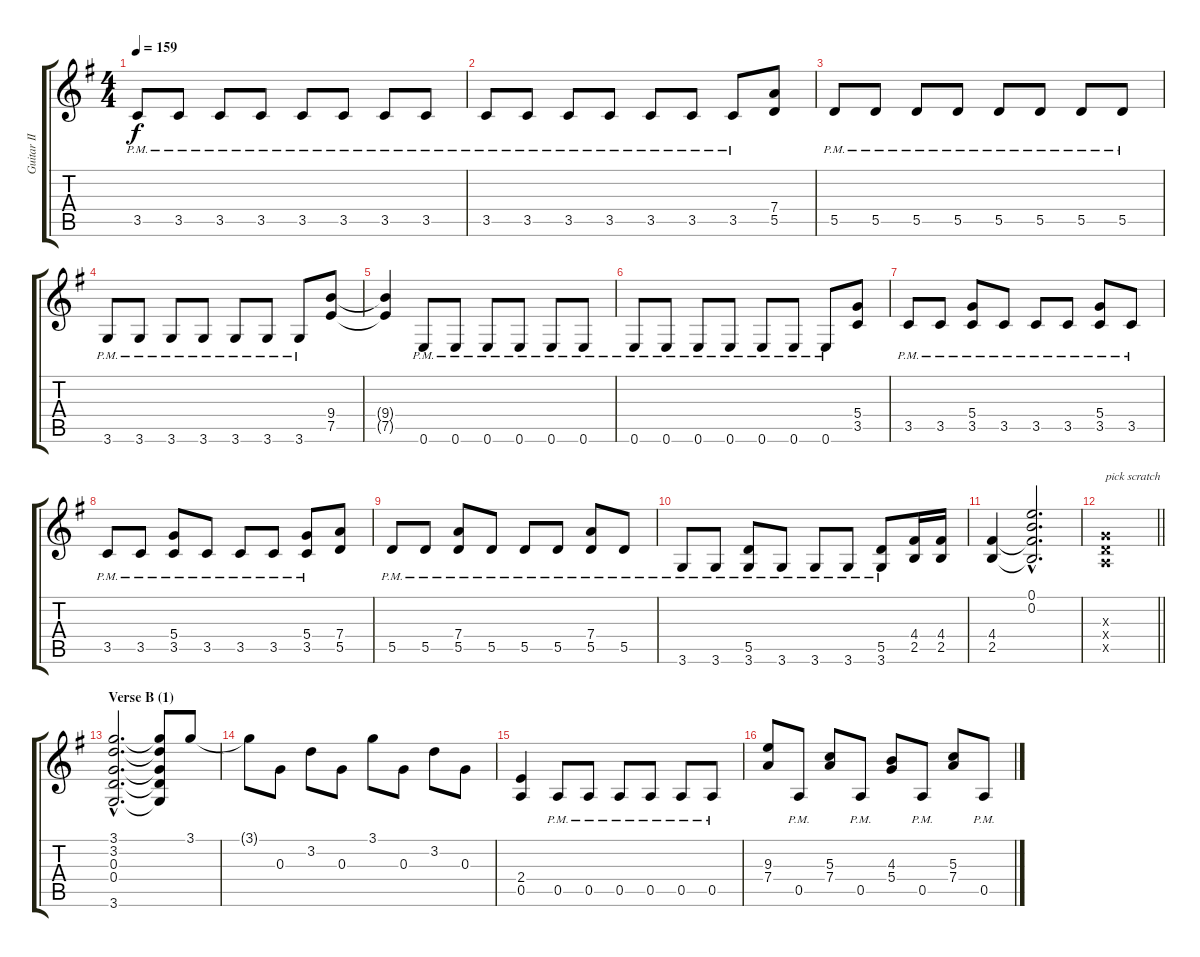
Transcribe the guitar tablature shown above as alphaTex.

\track ("Guitar II" "Guitar II") {instrument distortionguitar}
\staff {score tabs}
\tuning (E4 B3 G3 D3 A2 E2) {hide}
\ts (4 4)
\tempo 159
\clef g2
\ks g
3.5{pm}.8{dy f} 3.5{pm}.8 3.5{pm}.8 3.5{pm}.8 3.5{pm}.8 3.5{pm}.8 3.5{pm}.8 3.5{pm}.8 |
3.5{pm}.8 3.5{pm}.8 3.5{pm}.8 3.5{pm}.8 3.5{pm}.8 3.5{pm}.8 3.5{pm}.8 (7.4 5.5).8 |
5.5{pm}.8 5.5{pm}.8 5.5{pm}.8 5.5{pm}.8 5.5{pm}.8 5.5{pm}.8 5.5{pm}.8 5.5{pm}.8 |
3.6{pm}.8 3.6{pm}.8 3.6{pm}.8 3.6{pm}.8 3.6{pm}.8 3.6{pm}.8 3.6{pm}.8 (9.4 7.5).8 |
(9.4{t} 7.5{t}).4 0.6{pm}.8 0.6{pm}.8 0.6{pm}.8 0.6{pm}.8 0.6{pm}.8 0.6{pm}.8 |
0.6{pm}.8 0.6{pm}.8 0.6{pm}.8 0.6{pm}.8 0.6{pm}.8 0.6{pm}.8 0.6{pm}.8 (5.4 3.5).8 |
3.5{pm}.8 3.5{pm}.8 (5.4{pm} 3.5{pm}).8 3.5{pm}.8 3.5{pm}.8 3.5{pm}.8 (5.4{pm} 3.5{pm}).8 3.5{pm}.8 |
3.5{pm}.8 3.5{pm}.8 (5.4{pm} 3.5{pm}).8 3.5{pm}.8 3.5{pm}.8 3.5{pm}.8 (5.4{pm} 3.5{pm}).8 (7.4 5.5).8 |
5.5{pm}.8 5.5{pm}.8 (7.4{pm} 5.5{pm}).8 5.5{pm}.8 5.5{pm}.8 5.5{pm}.8 (7.4{pm} 5.5{pm}).8 5.5{pm}.8 |
3.6{pm}.8 3.6{pm}.8 (5.5{pm} 3.6{pm}).8 3.6{pm}.8 3.6{pm}.8 3.6{pm}.8 (5.5{pm} 3.6{pm}).8 (4.4 2.5).16 (4.4 2.5).16 |
(4.4 2.5).4 (0.1{hac} 0.2{hac} 4.4{hac t} 2.5{hac t}).2{d} |
\barLineRight lightlight
(0.3{x} 0.4{x} 0.5{x}).1{txt "pick scratch"} |
\section ("" "Verse B (1)")
(3.1{hac} 3.2{hac} 0.3{hac} 0.4{hac} 3.6{hac}).2{d} (3.1{t} 3.2{t} 0.3{t} 0.4{t} 3.6{t}).8 3.1.8 |
3.1{t}.8 0.3.8 3.2.8 0.3.8 3.1.8 0.3.8 3.2.8 0.3.8 |
(2.4 0.5).4 0.5{pm}.8 0.5{pm}.8 0.5{pm}.8 0.5{pm}.8 0.5{pm}.8 0.5{pm}.8 |
(9.3 7.4).8 0.5{pm}.8 (5.3 7.4).8 0.5{pm}.8 (4.3 5.4).8 0.5{pm}.8 (5.3 7.4).8 0.5{pm}.8
